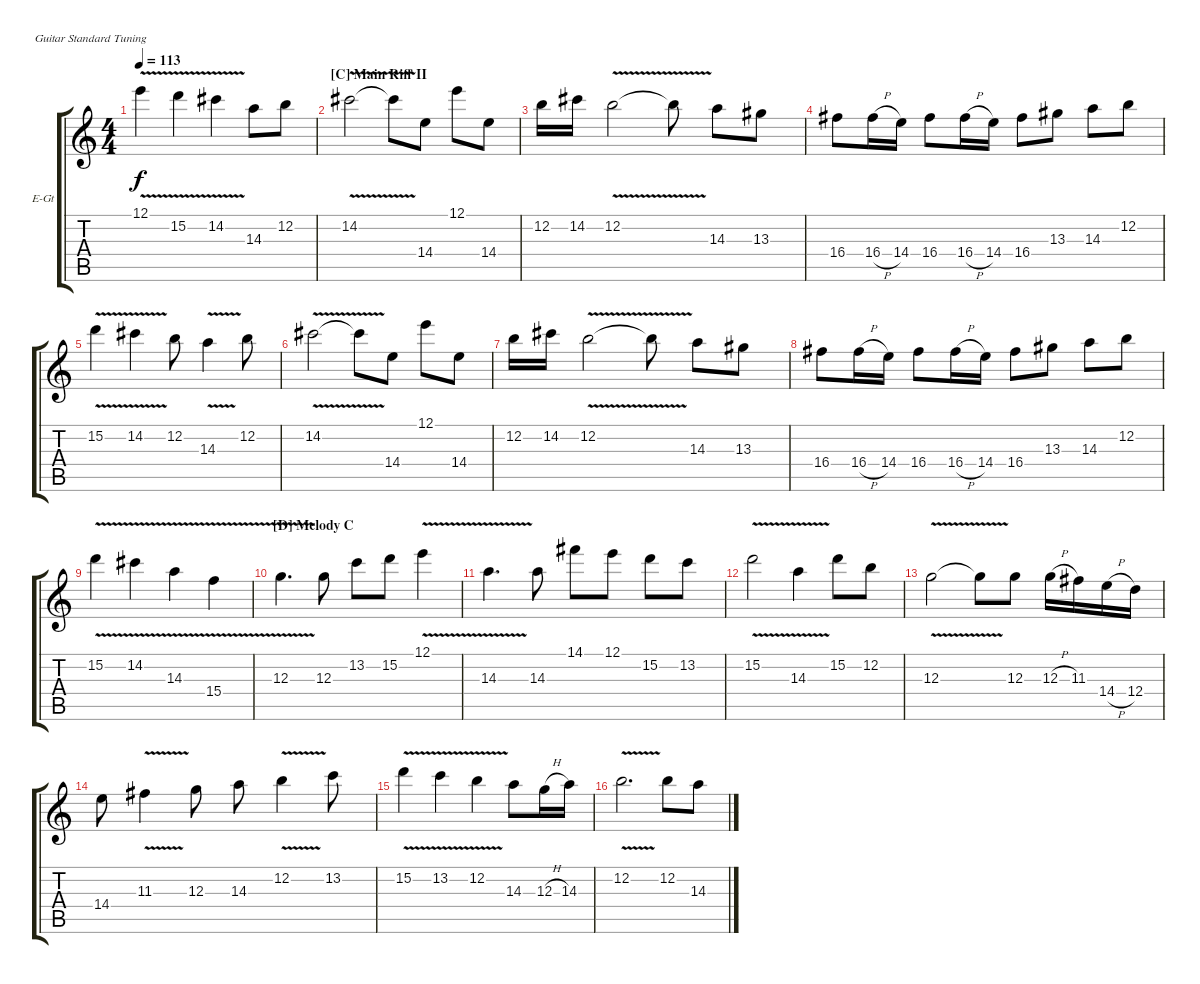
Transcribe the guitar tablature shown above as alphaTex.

\defaultSystemsLayout 4
\bracketExtendMode groupsimilarinstruments
\firstSystemTrackNameOrientation horizontal
\otherSystemsTrackNameOrientation horizontal
\track ("Lead" "E-Gt") {instrument distortionguitar}
\staff {score tabs}
\tuning (E4 B3 G3 D3 A2 E2)
\ts (4 4)
\tempo 113
\clef g2
\ks c
12.1{v}.4{dy f} 15.2{v}.4 14.2{v}.4 14.3.8 12.2.8 |
\section ("C" "Main Riff II")
14.2{v}.2 14.2{t}.8 14.4.8 12.1.8 14.4.8 |
12.2.16 14.2.16 12.2{v}.2 12.2{v t}.8 14.3.8 13.3.8 |
16.4.8 16.4{h}.16 14.4.16 16.4.8 16.4{h}.16 14.4.16 16.4.8 13.3.8 14.3.8 12.2.8 |
15.2{v}.4 14.2{v}.4 12.2.8 14.3{v}.4 12.2.8 |
14.2{v}.2 14.2{t}.8 14.4.8 12.1.8 14.4.8 |
12.2.16 14.2.16 12.2{v}.2 12.2{v t}.8 14.3.8 13.3.8 |
16.4.8 16.4{h}.16 14.4.16 16.4.8 16.4{h}.16 14.4.16 16.4.8 13.3.8 14.3.8 12.2.8 |
15.2{v}.4 14.2{v}.4 14.3{v}.4 15.4{v}.4 |
\section ("D" "Melody C")
12.3{v}.4{d} 12.3.8 13.2.8 15.2.8 12.1{v}.4 |
14.3{v}.4{d} 14.3.8 14.1.8 12.1.8 15.2.8 13.2.8 |
15.2{v}.2 14.3{v}.4 15.2.8 12.2.8 |
12.3{v}.2 12.3{v t}.8 12.3.8 12.3{h}.16 11.3.16 14.4{h}.16 12.4.16 |
14.4.8 11.3{v}.4 12.3.8 14.3.8 12.2{v}.4 13.2.8 |
15.2{v}.4 13.2{v}.4 12.2{v}.4 14.3.8 12.3{h}.16 14.3.16 |
12.2{v}.2{d} 12.2.8 14.3.8
